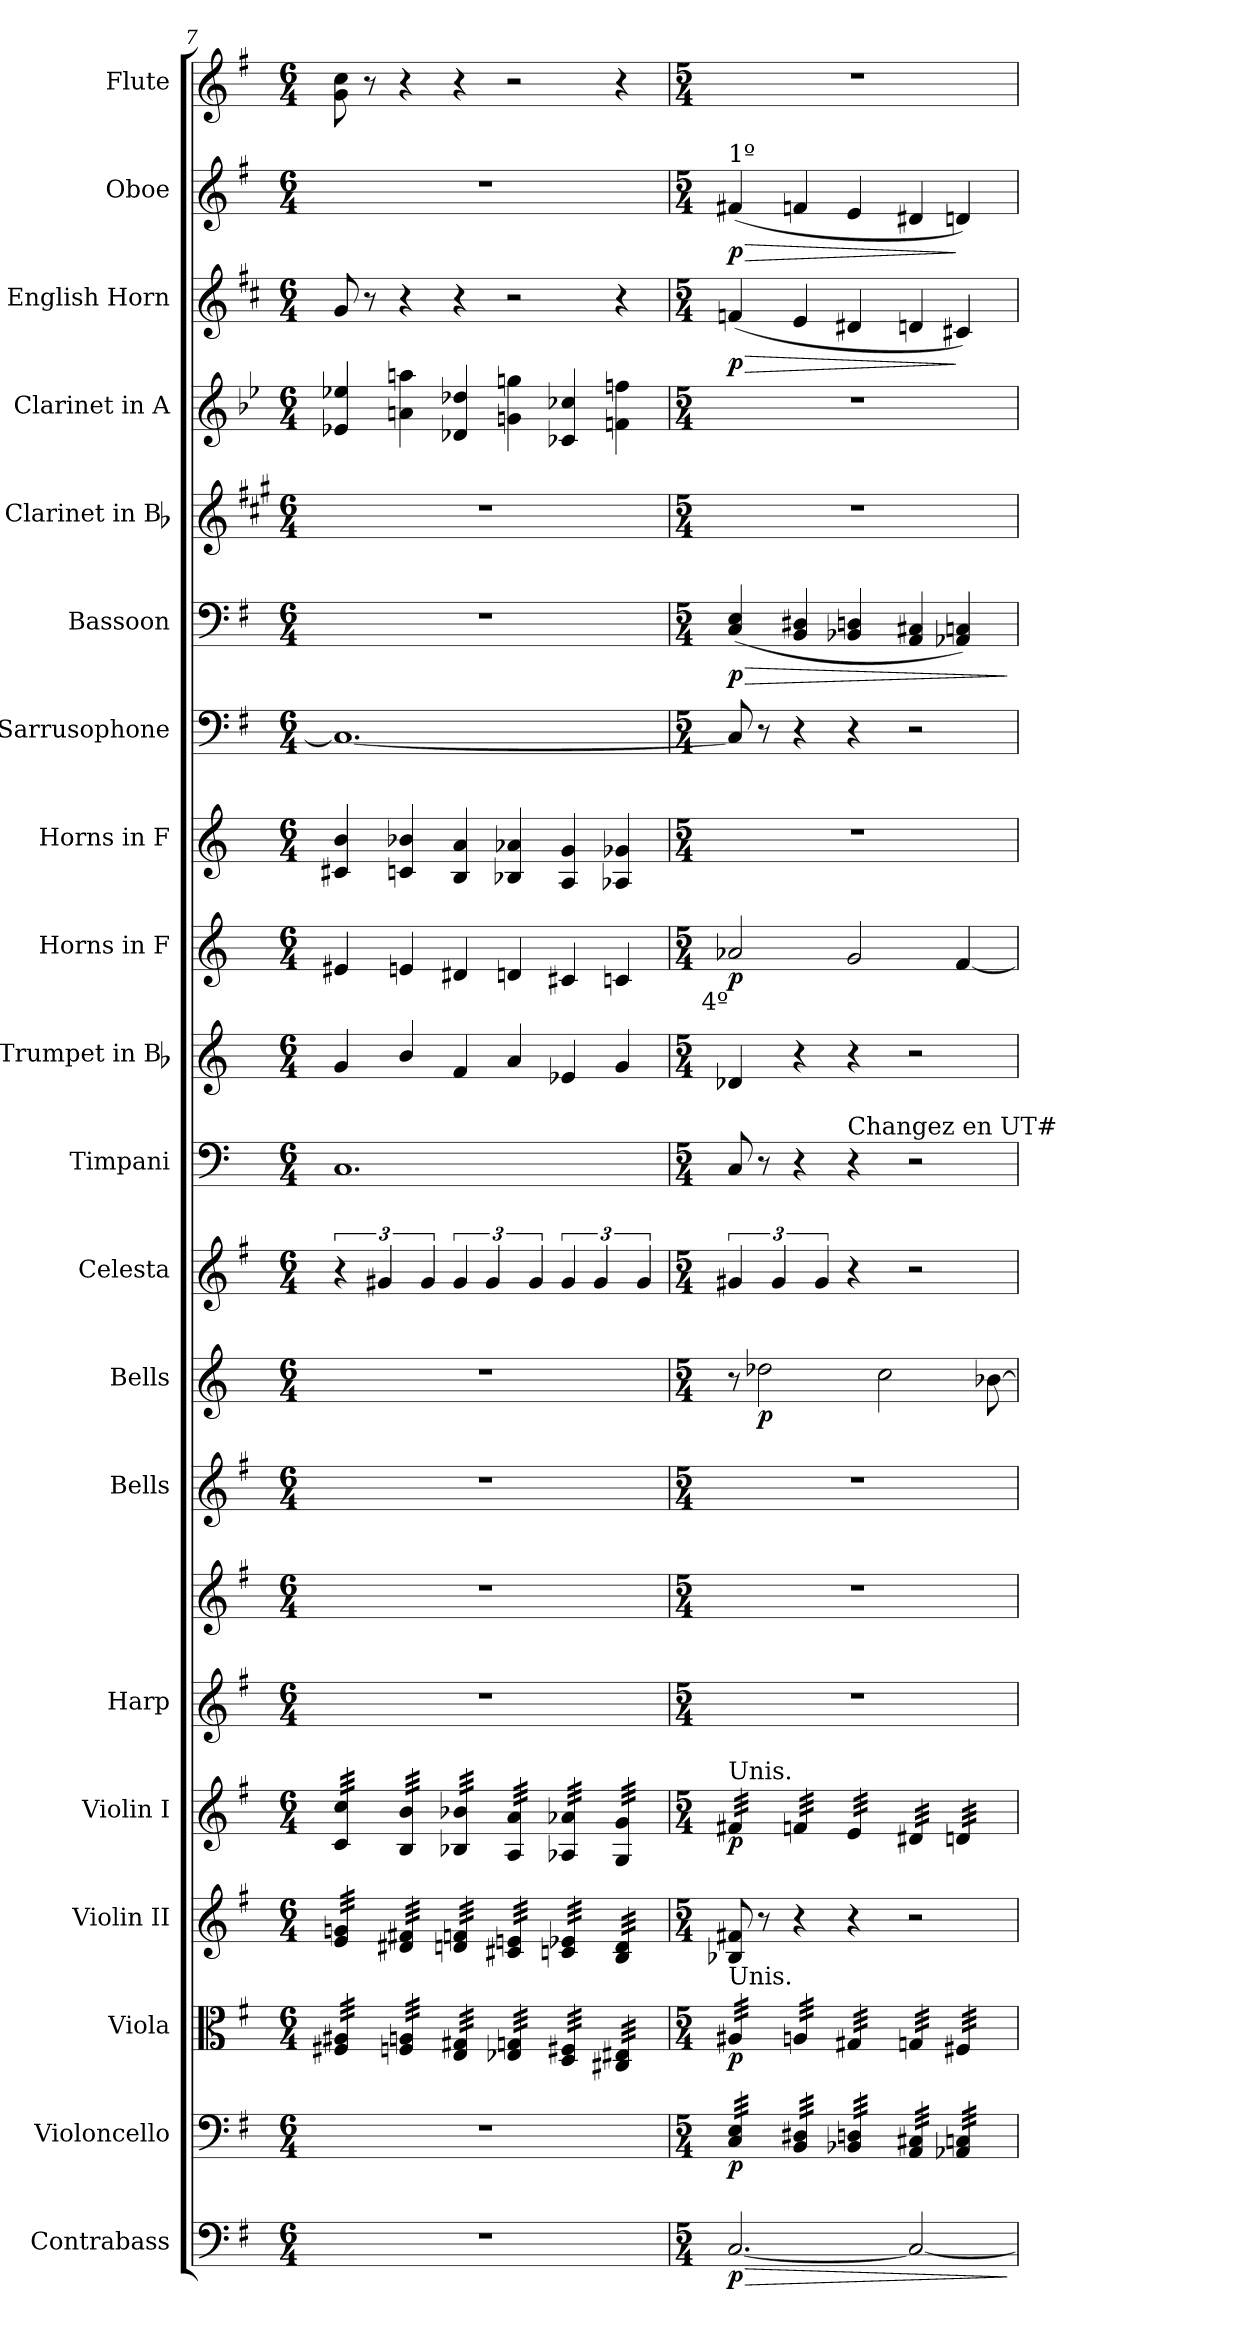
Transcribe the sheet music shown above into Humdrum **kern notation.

**kern	**dynam	**kern	**dynam	**kern	**dynam	**kern	**kern	**dynam	**kern	**kern	**kern	**kern	**dynam	**kern	**kern	**kern	**kern	**dynam	**kern	**kern	**kern	**dynam	**kern	**kern	**kern	**dynam	**kern	**dynam	**kern
*part20	*part20	*part19	*part19	*part18	*part18	*part17	*part16	*part16	*part15	*part15	*part14	*part13	*part13	*part12	*part11	*part10	*part9	*part9	*part8	*part7	*part6	*part6	*part5	*part4	*part3	*part3	*part2	*part2	*part1
*staff21	*staff21	*staff20	*staff20	*staff19	*staff19	*staff18	*staff17	*staff17	*staff16	*staff15	*staff14	*staff13	*staff13	*staff12	*staff11	*staff10	*staff9	*staff9	*staff8	*staff7	*staff6	*staff6	*staff5	*staff4	*staff3	*staff3	*staff2	*staff2	*staff1
*I"Contrabass	*	*I"Violoncello	*	*I"Viola	*	*I"Violin II	*I"Violin I	*	*I"Harp	*	*I"Bells	*I"Bells	*	*I"Celesta	*I"Timpani	*I"Trumpet in Bb	*I"Horns in F	*	*I"Horns in F	*I"Sarrusophone	*I"Bassoon	*	*I"Clarinet in Bb	*I"Clarinet in A	*I"English Horn	*	*I"Oboe	*	*I"Flute
*I'Cb.	*	*I'Vc.	*	*I'Vla.	*	*I'Vln. II	*I'Vln. I	*	*I'Hp	*	*	*	*	*I'Clst	*I'Timp.	*I'Tpt.	*I'Hn.	*	*I'Hn.	*I'Sarr.	*I'Bsn.	*	*I'Cl.	*I'Cl.	*	*	*I'Ob.	*	*I'Fl.
*clefF4	*	*clefF4	*	*clefC3	*	*clefG2	*clefG2	*	*clefG2	*clefG2	*clefG2	*clefG2	*	*clefG2	*clefF4	*clefG2	*clefG2	*	*clefG2	*clefF4	*clefF4	*	*clefG2	*clefG2	*clefG2	*	*clefG2	*	*clefG2
*ITrd7c12	*	*	*	*	*	*	*	*	*	*	*	*	*	*ITrd-7c-12	*	*ITrd1c2	*ITrd4c7	*	*ITrd4c7	*	*	*	*ITrd1c2	*ITrd2c3	*ITrd4c7	*	*	*	*
*k[f#]	*	*k[f#]	*	*k[f#]	*	*k[f#]	*k[f#]	*	*k[f#]	*k[f#]	*k[f#]	*k[]	*	*k[f#]	*k[]	*k[b-e-]	*k[b-]	*	*k[b-]	*k[f#]	*k[f#]	*	*k[f#]	*k[f#]	*k[f#]	*	*k[f#]	*	*k[f#]
*G:	*	*G:	*	*G:	*	*G:	*G:	*	*G:	*G:	*G:	*	*	*G:	*C:	*B-:	*F:	*	*F:	*G:	*G:	*	*G:	*G:	*G:	*	*G:	*	*G:
*M6/4	*	*M6/4	*	*M6/4	*	*M6/4	*M6/4	*	*M6/4	*M6/4	*M6/4	*M6/4	*	*M6/4	*M6/4	*M6/4	*M6/4	*	*M6/4	*M6/4	*M6/4	*	*M6/4	*M6/4	*M6/4	*	*M6/4	*	*M6/4
=7	=7	=7	=7	=7	=7	=7	=7	=7	=7	=7	=7	=7	=7	=7	=7	=7	=7	=7	=7	=7	=7	=7	=7	=7	=7	=7	=7	=7	=7
*	*	*	*	*tremolo	*	*	*	*	*	*	*	*	*	*	*	*	*	*	*	*	*	*	*	*	*	*	*	*	*
*	*	*	*	*	*	*tremolo	*	*	*	*	*	*	*	*	*	*	*	*	*	*	*	*	*	*	*	*	*	*	*
*	*	*	*	*	*	*	*tremolo	*	*	*	*	*	*	*	*	*	*	*	*	*	*	*	*	*	*	*	*	*	*
2%3r	.	2%3r	.	32F#X 32A#XLLL	.	32e 32gnLLL	32c 32ccLLL	.	2%3r	2%3r	2%3r	2%3r	.	6r	1.C	4f	4A#X	.	4F#X 4e	1.C_	2%3r	.	2%3r	4cn 4ccn	8c	.	2%3r	.	8g\ 8cc\
.	.	.	.	32F#X 32A#X	.	32e 32gn	32c 32cc	.	.	.	.	.	.	.	.	.	.	.	.	.	.	.	.	.	.	.	.	.	.
.	.	.	.	32F#X 32A#X	.	32e 32gn	32c 32cc	.	.	.	.	.	.	.	.	.	.	.	.	.	.	.	.	.	.	.	.	.	.
.	.	.	.	32F#X 32A#X	.	32e 32gn	32c 32cc	.	.	.	.	.	.	.	.	.	.	.	.	.	.	.	.	.	.	.	.	.	.
.	.	.	.	32F#X 32A#X	.	32e 32gn	32c 32cc	.	.	.	.	.	.	.	.	.	.	.	.	.	.	.	.	.	8r	.	.	.	8r
.	.	.	.	32F#X 32A#X	.	32e 32gn	32c 32cc	.	.	.	.	.	.	.	.	.	.	.	.	.	.	.	.	.	.	.	.	.	.
.	.	.	.	.	.	.	.	.	.	.	.	.	.	6gg#X	.	.	.	.	.	.	.	.	.	.	.	.	.	.	.
.	.	.	.	32F#X 32A#X	.	32e 32gn	32c 32cc	.	.	.	.	.	.	.	.	.	.	.	.	.	.	.	.	.	.	.	.	.	.
.	.	.	.	32F#X 32A#XJJJ	.	32e 32gnJJJ	32c 32ccJJJ	.	.	.	.	.	.	.	.	.	.	.	.	.	.	.	.	.	.	.	.	.	.
.	.	.	.	32Fn 32AnLLL	.	32d#X 32f#XLLL	32B 32bLLL	.	.	.	.	.	.	.	.	4a/	4An	.	4Fn 4e-X	.	.	.	.	4f#X 4ff#X	4r	.	.	.	4r
.	.	.	.	32Fn 32An	.	32d#X 32f#X	32B 32b	.	.	.	.	.	.	.	.	.	.	.	.	.	.	.	.	.	.	.	.	.	.
.	.	.	.	32Fn 32An	.	32d#X 32f#X	32B 32b	.	.	.	.	.	.	.	.	.	.	.	.	.	.	.	.	.	.	.	.	.	.
.	.	.	.	.	.	.	.	.	.	.	.	.	.	6gg#	.	.	.	.	.	.	.	.	.	.	.	.	.	.	.
.	.	.	.	32Fn 32An	.	32d#X 32f#X	32B 32b	.	.	.	.	.	.	.	.	.	.	.	.	.	.	.	.	.	.	.	.	.	.
.	.	.	.	32Fn 32An	.	32d#X 32f#X	32B 32b	.	.	.	.	.	.	.	.	.	.	.	.	.	.	.	.	.	.	.	.	.	.
.	.	.	.	32Fn 32An	.	32d#X 32f#X	32B 32b	.	.	.	.	.	.	.	.	.	.	.	.	.	.	.	.	.	.	.	.	.	.
.	.	.	.	32Fn 32An	.	32d#X 32f#X	32B 32b	.	.	.	.	.	.	.	.	.	.	.	.	.	.	.	.	.	.	.	.	.	.
.	.	.	.	32Fn 32AnJJJ	.	32d#X 32f#XJJJ	32B 32bJJJ	.	.	.	.	.	.	.	.	.	.	.	.	.	.	.	.	.	.	.	.	.	.
.	.	.	.	32E 32G#XLLL	.	32dn 32fnLLL	32B-X 32b-XLLL	.	.	.	.	.	.	6gg#	.	4e-	4G#X	.	4E 4d	.	.	.	.	4B-X 4b-X	4r	.	.	.	4r
.	.	.	.	32E 32G#X	.	32dn 32fn	32B-X 32b-X	.	.	.	.	.	.	.	.	.	.	.	.	.	.	.	.	.	.	.	.	.	.
.	.	.	.	32E 32G#X	.	32dn 32fn	32B-X 32b-X	.	.	.	.	.	.	.	.	.	.	.	.	.	.	.	.	.	.	.	.	.	.
.	.	.	.	32E 32G#X	.	32dn 32fn	32B-X 32b-X	.	.	.	.	.	.	.	.	.	.	.	.	.	.	.	.	.	.	.	.	.	.
.	.	.	.	32E 32G#X	.	32dn 32fn	32B-X 32b-X	.	.	.	.	.	.	.	.	.	.	.	.	.	.	.	.	.	.	.	.	.	.
.	.	.	.	32E 32G#X	.	32dn 32fn	32B-X 32b-X	.	.	.	.	.	.	.	.	.	.	.	.	.	.	.	.	.	.	.	.	.	.
.	.	.	.	.	.	.	.	.	.	.	.	.	.	6gg#	.	.	.	.	.	.	.	.	.	.	.	.	.	.	.
.	.	.	.	32E 32G#X	.	32dn 32fn	32B-X 32b-X	.	.	.	.	.	.	.	.	.	.	.	.	.	.	.	.	.	.	.	.	.	.
.	.	.	.	32E 32G#XJJJ	.	32dn 32fnJJJ	32B-X 32b-XJJJ	.	.	.	.	.	.	.	.	.	.	.	.	.	.	.	.	.	.	.	.	.	.
.	.	.	.	32E-X 32GnLLL	.	32c#X 32enLLL	32A 32aLLL	.	.	.	.	.	.	.	.	4g	4Gn	.	4E-X 4d-X	.	.	.	.	4en 4een	2r	.	.	.	2r
.	.	.	.	32E-X 32Gn	.	32c#X 32en	32A 32a	.	.	.	.	.	.	.	.	.	.	.	.	.	.	.	.	.	.	.	.	.	.
.	.	.	.	32E-X 32Gn	.	32c#X 32en	32A 32a	.	.	.	.	.	.	.	.	.	.	.	.	.	.	.	.	.	.	.	.	.	.
.	.	.	.	.	.	.	.	.	.	.	.	.	.	6gg#	.	.	.	.	.	.	.	.	.	.	.	.	.	.	.
.	.	.	.	32E-X 32Gn	.	32c#X 32en	32A 32a	.	.	.	.	.	.	.	.	.	.	.	.	.	.	.	.	.	.	.	.	.	.
.	.	.	.	32E-X 32Gn	.	32c#X 32en	32A 32a	.	.	.	.	.	.	.	.	.	.	.	.	.	.	.	.	.	.	.	.	.	.
.	.	.	.	32E-X 32Gn	.	32c#X 32en	32A 32a	.	.	.	.	.	.	.	.	.	.	.	.	.	.	.	.	.	.	.	.	.	.
.	.	.	.	32E-X 32Gn	.	32c#X 32en	32A 32a	.	.	.	.	.	.	.	.	.	.	.	.	.	.	.	.	.	.	.	.	.	.
.	.	.	.	32E-X 32GnJJJ	.	32c#X 32enJJJ	32A 32aJJJ	.	.	.	.	.	.	.	.	.	.	.	.	.	.	.	.	.	.	.	.	.	.
.	.	.	.	32D 32F#XLLL	.	32cn 32e-XLLL	32A-X 32a-XLLL	.	.	.	.	.	.	6gg#	.	4d-X	4F#X	.	4D 4c	.	.	.	.	4A-X 4a-X	.	.	.	.	.
.	.	.	.	32D 32F#X	.	32cn 32e-X	32A-X 32a-X	.	.	.	.	.	.	.	.	.	.	.	.	.	.	.	.	.	.	.	.	.	.
.	.	.	.	32D 32F#X	.	32cn 32e-X	32A-X 32a-X	.	.	.	.	.	.	.	.	.	.	.	.	.	.	.	.	.	.	.	.	.	.
.	.	.	.	32D 32F#X	.	32cn 32e-X	32A-X 32a-X	.	.	.	.	.	.	.	.	.	.	.	.	.	.	.	.	.	.	.	.	.	.
.	.	.	.	32D 32F#X	.	32cn 32e-X	32A-X 32a-X	.	.	.	.	.	.	.	.	.	.	.	.	.	.	.	.	.	.	.	.	.	.
.	.	.	.	32D 32F#X	.	32cn 32e-X	32A-X 32a-X	.	.	.	.	.	.	.	.	.	.	.	.	.	.	.	.	.	.	.	.	.	.
.	.	.	.	.	.	.	.	.	.	.	.	.	.	6gg#	.	.	.	.	.	.	.	.	.	.	.	.	.	.	.
.	.	.	.	32D 32F#X	.	32cn 32e-X	32A-X 32a-X	.	.	.	.	.	.	.	.	.	.	.	.	.	.	.	.	.	.	.	.	.	.
.	.	.	.	32D 32F#XJJJ	.	32cn 32e-XJJJ	32A-X 32a-XJJJ	.	.	.	.	.	.	.	.	.	.	.	.	.	.	.	.	.	.	.	.	.	.
.	.	.	.	32C#X 32E#XLLL	.	32B 32dLLL	32G 32gLLL	.	.	.	.	.	.	.	.	4f	4Fn	.	4D-X 4c-X	.	.	.	.	4dn 4ddn	4r	.	.	.	4r
.	.	.	.	32C#X 32E#X	.	32B 32d	32G 32g	.	.	.	.	.	.	.	.	.	.	.	.	.	.	.	.	.	.	.	.	.	.
.	.	.	.	32C#X 32E#X	.	32B 32d	32G 32g	.	.	.	.	.	.	.	.	.	.	.	.	.	.	.	.	.	.	.	.	.	.
.	.	.	.	.	.	.	.	.	.	.	.	.	.	6gg#	.	.	.	.	.	.	.	.	.	.	.	.	.	.	.
.	.	.	.	32C#X 32E#X	.	32B 32d	32G 32g	.	.	.	.	.	.	.	.	.	.	.	.	.	.	.	.	.	.	.	.	.	.
.	.	.	.	32C#X 32E#X	.	32B 32d	32G 32g	.	.	.	.	.	.	.	.	.	.	.	.	.	.	.	.	.	.	.	.	.	.
.	.	.	.	32C#X 32E#X	.	32B 32d	32G 32g	.	.	.	.	.	.	.	.	.	.	.	.	.	.	.	.	.	.	.	.	.	.
.	.	.	.	32C#X 32E#X	.	32B 32d	32G 32g	.	.	.	.	.	.	.	.	.	.	.	.	.	.	.	.	.	.	.	.	.	.
.	.	.	.	32C#X 32E#XJJJ	.	32B 32dJJJ	32G 32gJJJ	.	.	.	.	.	.	.	.	.	.	.	.	.	.	.	.	.	.	.	.	.	.
*	*	*	*	*	*	*Xtremolo	*	*	*	*	*	*	*	*	*	*	*	*	*	*	*	*	*	*	*	*	*	*	*
=8	=8	=8	=8	=8	=8	=8	=8	=8	=8	=8	=8	=8	=8	=8	=8	=8	=8	=8	=8	=8	=8	=8	=8	=8	=8	=8	=8	=8	=8
*M5/4	*	*M5/4	*	*M5/4	*	*M5/4	*M5/4	*	*M5/4	*M5/4	*M5/4	*M5/4	*	*M5/4	*M5/4	*M5/4	*M5/4	*	*M5/4	*M5/4	*M5/4	*	*M5/4	*M5/4	*M5/4	*	*M5/4	*	*M5/4
!	!	!	!	!	!	!	!	!	!	!	!	!	!	!	!	!	!	!	!	!	!	!	!	!	!	!	!LO:TX:a:t=1º	!	!
!	!	!	!	!	!	!	!	!	!	!	!	!	!	!	!	!	!LO:TX:b:rj:t=4º	!	!	!	!	!	!	!	!	!	!	!	!
!	!	!	!	!	!	!	!LO:TX:a:t=Unis.	!	!	!	!	!	!	!	!	!	!	!	!	!	!	!	!	!	!	!	!	!	!
!	!	!	!	!LO:TX:a:t=Unis.	!	!	!	!	!	!	!	!	!	!	!	!	!	!	!	!	!	!	!	!	!	!	!	!	!
!	!	!LO:TX:a:t=pos. nat.	!	!	!	!	!	!	!	!	!	!	!	!	!	!	!	!	!	!	!	!	!	!	!	!	!	!	!
!	!	!LO:TX:a:rj:t=Div. à2	!	!	!	!	!	!	!	!	!	!	!	!	!	!	!	!	!	!	!	!	!	!	!	!	!	!	!
!	!LO:HP:b	!	!	!	!	!	!	!	!	!	!	!	!	!	!	!	!	!	!	!	!	!LO:HP:b	!	!	!	!LO:HP:b	!	!LO:HP:b	!
*	*	*tremolo	*	*	*	*	*	*	*	*	*	*	*	*	*	*	*	*	*	*	*	*	*	*	*	*	*	*	*
[2.CC	> p	32C/ 32E/LLL	p	32A#XLLL	p	8B-X 8f#X	32f#XLLL	p	4%5r	4%5r	4%5r	8r	.	6gg#X	8C	4c-X	2d-Xi	p	4%5r	8C]	(4C/ 4E/	> p	4%5r	4%5r	(4B-X	> p	(4f#X	> p	4%5r
.	.	32C/ 32E/	.	32A#X	.	.	32f#X	.	.	.	.	.	.	.	.	.	.	.	.	.	.	.	.	.	.	.	.	.	.
.	.	32C/ 32E/	.	32A#X	.	.	32f#X	.	.	.	.	.	.	.	.	.	.	.	.	.	.	.	.	.	.	.	.	.	.
.	.	32C/ 32E/	.	32A#X	.	.	32f#X	.	.	.	.	.	.	.	.	.	.	.	.	.	.	.	.	.	.	.	.	.	.
.	.	32C/ 32E/	.	32A#X	.	8r	32f#X	.	.	.	.	2dd-X	p	.	8r	.	.	.	.	8r	.	.	.	.	.	.	.	.	.
.	.	32C/ 32E/	.	32A#X	.	.	32f#X	.	.	.	.	.	.	.	.	.	.	.	.	.	.	.	.	.	.	.	.	.	.
.	.	.	.	.	.	.	.	.	.	.	.	.	.	6gg#	.	.	.	.	.	.	.	.	.	.	.	.	.	.	.
.	.	32C/ 32E/	.	32A#X	.	.	32f#X	.	.	.	.	.	.	.	.	.	.	.	.	.	.	.	.	.	.	.	.	.	.
.	.	32C/ 32E/JJJ	.	32A#XJJJ	.	.	32f#XJJJ	.	.	.	.	.	.	.	.	.	.	.	.	.	.	.	.	.	.	.	.	.	.
.	.	32BB 32D#XLLL	.	32AnLLL	.	4r	32fnLLL	.	.	.	.	.	.	.	4r	4r	.	.	.	4r	4BB 4D#X	.	.	.	4A	.	4fn	.	.
.	.	32BB 32D#X	.	32An	.	.	32fn	.	.	.	.	.	.	.	.	.	.	.	.	.	.	.	.	.	.	.	.	.	.
.	.	32BB 32D#X	.	32An	.	.	32fn	.	.	.	.	.	.	.	.	.	.	.	.	.	.	.	.	.	.	.	.	.	.
.	.	.	.	.	.	.	.	.	.	.	.	.	.	6gg#	.	.	.	.	.	.	.	.	.	.	.	.	.	.	.
.	.	32BB 32D#X	.	32An	.	.	32fn	.	.	.	.	.	.	.	.	.	.	.	.	.	.	.	.	.	.	.	.	.	.
.	.	32BB 32D#X	.	32An	.	.	32fn	.	.	.	.	.	.	.	.	.	.	.	.	.	.	.	.	.	.	.	.	.	.
.	.	32BB 32D#X	.	32An	.	.	32fn	.	.	.	.	.	.	.	.	.	.	.	.	.	.	.	.	.	.	.	.	.	.
.	.	32BB 32D#X	.	32An	.	.	32fn	.	.	.	.	.	.	.	.	.	.	.	.	.	.	.	.	.	.	.	.	.	.
.	.	32BB 32D#XJJJ	.	32AnJJJ	.	.	32fnJJJ	.	.	.	.	.	.	.	.	.	.	.	.	.	.	.	.	.	.	.	.	.	.
!	!	!	!	!	!	!	!	!	!	!	!	!	!	!	!LO:TX:a:t=Changez en UT#	!	!	!	!	!	!	!	!	!	!	!	!	!	!
.	.	32BB-X 32DnLLL	.	32G#XLLL	.	4r	32eLLL	.	.	.	.	.	.	4r	4r	4r	2c	.	.	4r	4BB-X 4Dn	.	.	.	4G#X	.	4e	.	.
.	.	32BB-X 32Dn	.	32G#X	.	.	32e	.	.	.	.	.	.	.	.	.	.	.	.	.	.	.	.	.	.	.	.	.	.
.	.	32BB-X 32Dn	.	32G#X	.	.	32e	.	.	.	.	.	.	.	.	.	.	.	.	.	.	.	.	.	.	.	.	.	.
.	.	32BB-X 32Dn	.	32G#X	.	.	32e	.	.	.	.	.	.	.	.	.	.	.	.	.	.	.	.	.	.	.	.	.	.
.	.	32BB-X 32Dn	.	32G#X	.	.	32e	.	.	.	.	2cc	.	.	.	.	.	.	.	.	.	.	.	.	.	.	.	.	.
.	.	32BB-X 32Dn	.	32G#X	.	.	32e	.	.	.	.	.	.	.	.	.	.	.	.	.	.	.	.	.	.	.	.	.	.
.	.	32BB-X 32Dn	.	32G#X	.	.	32e	.	.	.	.	.	.	.	.	.	.	.	.	.	.	.	.	.	.	.	.	.	.
.	.	32BB-X 32DnJJJ	.	32G#XJJJ	.	.	32eJJJ	.	.	.	.	.	.	.	.	.	.	.	.	.	.	.	.	.	.	.	.	.	.
2CC_	.	32AA 32C#XLLL	.	32GnLLL	.	2r	32d#XLLL	.	.	.	.	.	.	2r	2r	2r	.	.	.	2r	4AA 4C#X	.	.	.	4Gn	.	4d#X	.	.
.	.	32AA 32C#X	.	32Gn	.	.	32d#X	.	.	.	.	.	.	.	.	.	.	.	.	.	.	.	.	.	.	.	.	.	.
.	.	32AA 32C#X	.	32Gn	.	.	32d#X	.	.	.	.	.	.	.	.	.	.	.	.	.	.	.	.	.	.	.	.	.	.
.	.	32AA 32C#X	.	32Gn	.	.	32d#X	.	.	.	.	.	.	.	.	.	.	.	.	.	.	.	.	.	.	.	.	.	.
.	.	32AA 32C#X	.	32Gn	.	.	32d#X	.	.	.	.	.	.	.	.	.	.	.	.	.	.	.	.	.	.	.	.	.	.
.	.	32AA 32C#X	.	32Gn	.	.	32d#X	.	.	.	.	.	.	.	.	.	.	.	.	.	.	.	.	.	.	.	.	.	.
.	.	32AA 32C#X	.	32Gn	.	.	32d#X	.	.	.	.	.	.	.	.	.	.	.	.	.	.	.	.	.	.	.	.	.	.
.	.	32AA 32C#XJJJ	.	32GnJJJ	.	.	32d#XJJJ	.	.	.	.	.	.	.	.	.	.	.	.	.	.	.	.	.	.	.	.	.	.
.	.	32AA-X 32CnLLL	.	32F#XLLL	.	.	32dnLLL	.	.	.	.	.	.	.	.	.	[4B-	.	.	.	4AA-X 4Cn)	.	.	.	4F#X)	]	4dn)	]	.
.	.	32AA-X 32Cn	.	32F#X	.	.	32dn	.	.	.	.	.	.	.	.	.	.	.	.	.	.	.	.	.	.	.	.	.	.
.	.	32AA-X 32Cn	.	32F#X	.	.	32dn	.	.	.	.	.	.	.	.	.	.	.	.	.	.	.	.	.	.	.	.	.	.
.	.	32AA-X 32Cn	.	32F#X	.	.	32dn	.	.	.	.	.	.	.	.	.	.	.	.	.	.	.	.	.	.	.	.	.	.
.	.	32AA-X 32Cn	.	32F#X	.	.	32dn	.	.	.	.	[8b-X	.	.	.	.	.	.	.	.	.	.	.	.	.	.	.	.	.
.	.	32AA-X 32Cn	.	32F#X	.	.	32dn	.	.	.	.	.	.	.	.	.	.	.	.	.	.	.	.	.	.	.	.	.	.
.	.	32AA-X 32Cn	.	32F#X	.	.	32dn	.	.	.	.	.	.	.	.	.	.	.	.	.	.	.	.	.	.	.	.	.	.
.	.	32AA-X 32CnJJJ	.	32F#XJJJ	.	.	32dnJJJ	.	.	.	.	.	.	.	.	.	.	.	.	.	.	.	.	.	.	.	.	.	.
*	*	*	*	*	*	*	*Xtremolo	*	*	*	*	*	*	*	*	*	*	*	*	*	*	*	*	*	*	*	*	*	*
*	*	*	*	*Xtremolo	*	*	*	*	*	*	*	*	*	*	*	*	*	*	*	*	*	*	*	*	*	*	*	*	*
*	*	*Xtremolo	*	*	*	*	*	*	*	*	*	*	*	*	*	*	*	*	*	*	*	*	*	*	*	*	*	*	*
.	]	.	.	.	.	.	.	.	.	.	.	.	.	.	.	.	.	.	.	.	.	]	.	.	.	.	.	.	.
=	=	=	=	=	=	=	=	=	=	=	=	=	=	=	=	=	=	=	=	=	=	=	=	=	=	=	=	=	=
*-	*-	*-	*-	*-	*-	*-	*-	*-	*-	*-	*-	*-	*-	*-	*-	*-	*-	*-	*-	*-	*-	*-	*-	*-	*-	*-	*-	*-	*-
